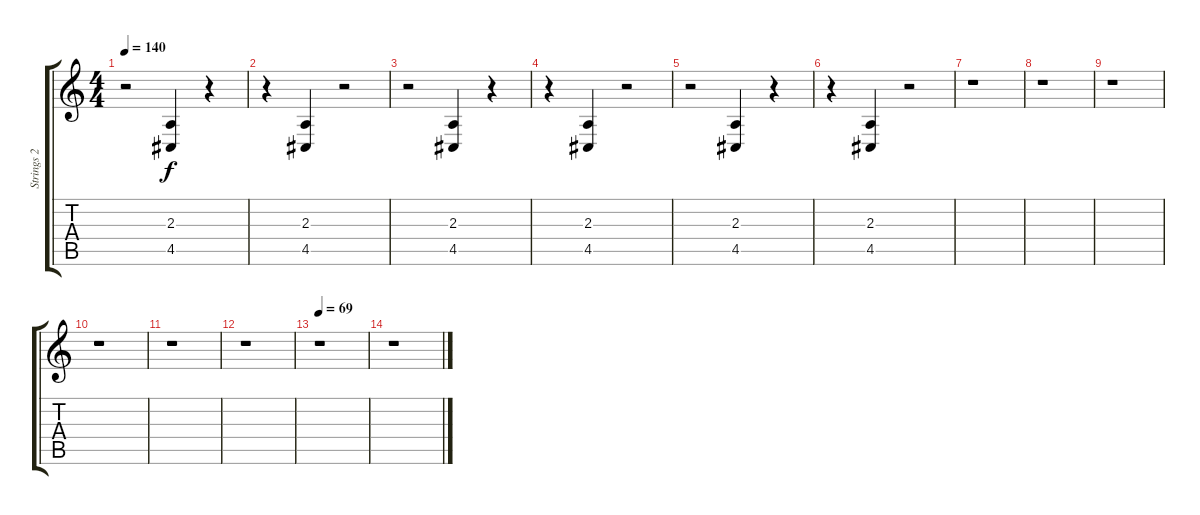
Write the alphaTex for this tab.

\track ("Strings 2" "Strings 2") {instrument stringensemble1}
\staff {score tabs}
\tuning (E4 B3 G3 D3 A2 E2) {hide}
\ts (4 4)
\tempo 140
\clef g2
\ks c
r.2{dy f} (2.3 4.5).4 r.4 |
r.4 (2.3 4.5).4 r.2 |
r.2 (2.3 4.5).4 r.4 |
r.4 (2.3 4.5).4 r.2 |
r.2 (2.3 4.5).4 r.4 |
r.4 (2.3 4.5).4 r.2 |
r.1 |
r.1 |
r.1 |
r.1 |
r.1 |
r.1 |
\tempo 69
r.1 |
r.1
